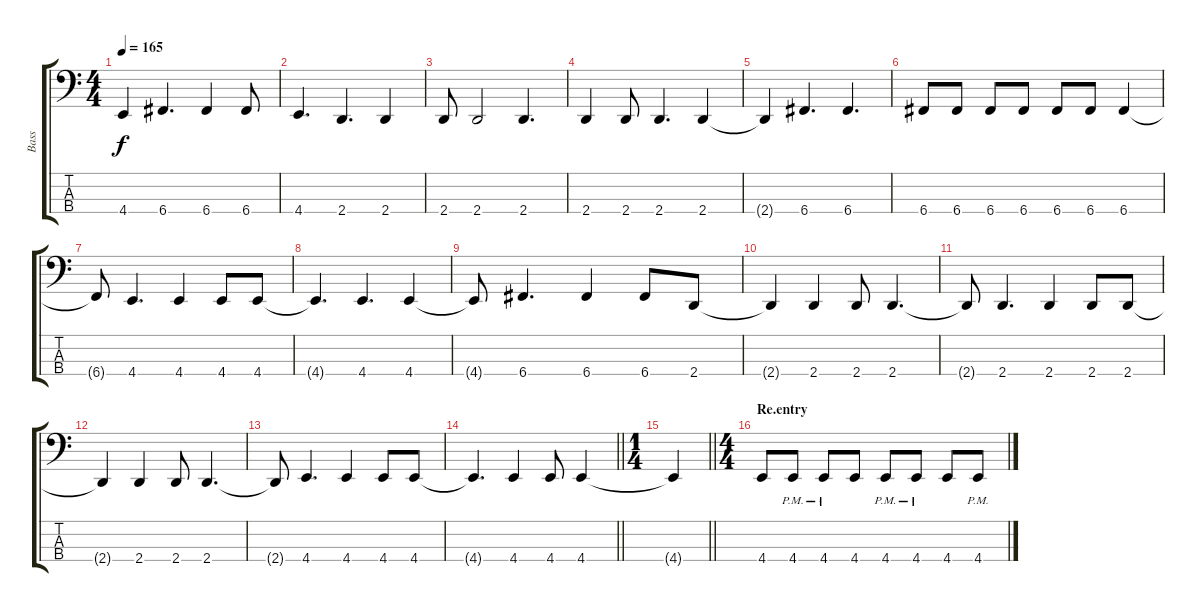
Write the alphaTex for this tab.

\track ("Bass" "Bass") {instrument electricbassfinger}
\staff {score tabs}
\tuning (Eb2 Bb1 F1 C1) {hide}
\ts (4 4)
\tempo 165
\clef f4
\ks c
4.4{t}.4{dy f} 6.4.4{d} 6.4.4 6.4.8 |
4.4.4{d} 2.4.4{d} 2.4.4 |
2.4.8 2.4.2 2.4.4{d} |
2.4.4 2.4.8 2.4.4{d} 2.4.4 |
2.4{t}.4 6.4.4{d} 6.4.4{d} |
6.4.8 6.4.8 6.4.8 6.4.8 6.4.8 6.4.8 6.4.4 |
6.4{t}.8 4.4.4{d} 4.4.4 4.4.8 4.4.8 |
4.4{t}.4{d} 4.4.4{d} 4.4.4 |
4.4{t}.8 6.4.4{d} 6.4.4 6.4.8 2.4.8 |
2.4{t}.4 2.4.4 2.4.8 2.4.4{d} |
2.4{t}.8 2.4.4{d} 2.4.4 2.4.8 2.4.8 |
2.4{t}.4 2.4.4 2.4.8 2.4.4{d} |
2.4{t}.8 4.4.4{d} 4.4.4 4.4.8 4.4.8 |
\barLineRight lightlight
4.4{t}.4{d} 4.4.4 4.4.8 4.4.4 |
\ts (1 4)
\barLineRight lightlight
4.4{t}.4 |
\ts (4 4)
\section ("" "Re.entry")
4.4.8 4.4{pm}.8 4.4{pm}.8 4.4.8 4.4{pm}.8 4.4{pm}.8 4.4.8 4.4{pm}.8
